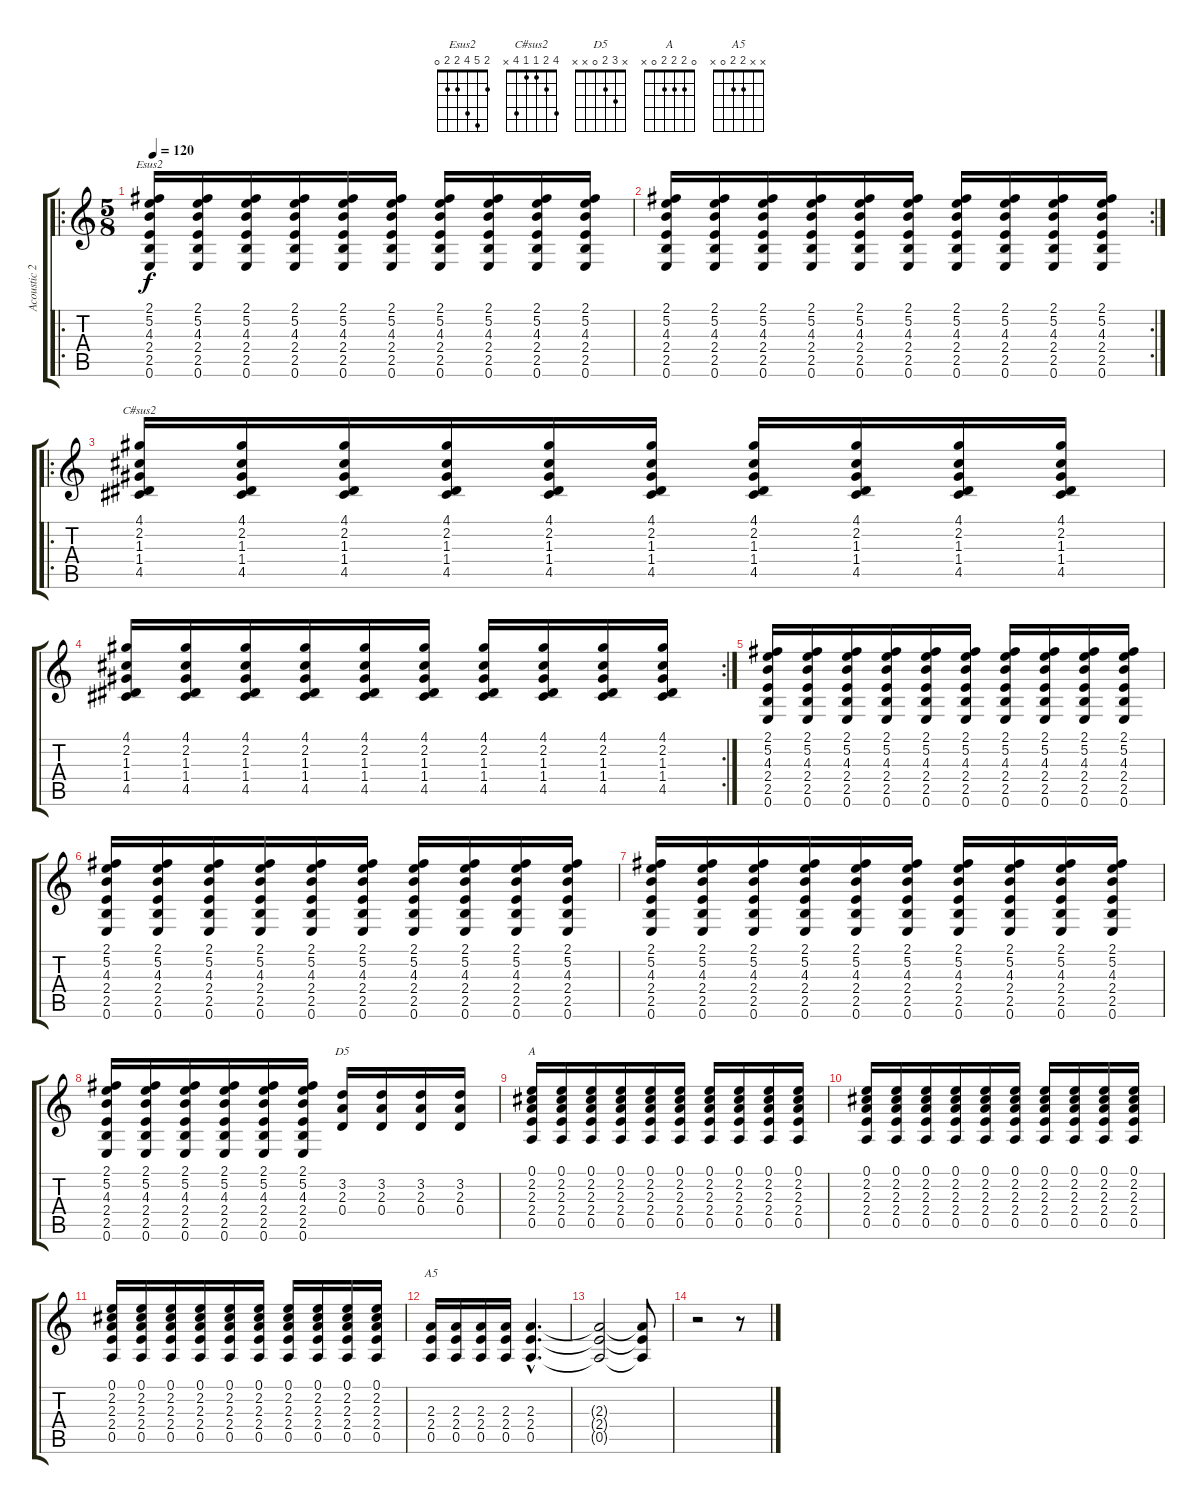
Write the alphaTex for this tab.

\track ("Acoustic 2" "Acoustic 2") {instrument acousticguitarnylon}
\staff {score tabs}
\tuning (E4 B3 G3 D3 A2 E2) {hide}
\chord ("Esus2" 2 5 4 2 2 0)
\chord ("C#sus2" 4 2 1 1 4 x)
\chord ("D5" x 3 2 0 x x)
\chord ("A" 0 2 2 2 0 x)
\chord ("A5" x x 2 2 0 x)
\ro
\ts (5 8)
\tempo 120
\clef g2
\ks c
(2.1 5.2 4.3 2.4 2.5 0.6).16{ch "Esus2" dy f instrument acousticguitarnylon} (2.1 5.2 4.3 2.4 2.5 0.6).16 (2.1 5.2 4.3 2.4 2.5 0.6).16 (2.1 5.2 4.3 2.4 2.5 0.6).16 (2.1 5.2 4.3 2.4 2.5 0.6).16 (2.1 5.2 4.3 2.4 2.5 0.6).16 (2.1 5.2 4.3 2.4 2.5 0.6).16 (2.1 5.2 4.3 2.4 2.5 0.6).16 (2.1 5.2 4.3 2.4 2.5 0.6).16 (2.1 5.2 4.3 2.4 2.5 0.6).16 |
\rc 2
(2.1 5.2 4.3 2.4 2.5 0.6).16 (2.1 5.2 4.3 2.4 2.5 0.6).16 (2.1 5.2 4.3 2.4 2.5 0.6).16 (2.1 5.2 4.3 2.4 2.5 0.6).16 (2.1 5.2 4.3 2.4 2.5 0.6).16 (2.1 5.2 4.3 2.4 2.5 0.6).16 (2.1 5.2 4.3 2.4 2.5 0.6).16 (2.1 5.2 4.3 2.4 2.5 0.6).16 (2.1 5.2 4.3 2.4 2.5 0.6).16 (2.1 5.2 4.3 2.4 2.5 0.6).16 |
\ro
(4.1 2.2 1.3 1.4 4.5).16{ch "C#sus2"} (4.1 2.2 1.3 1.4 4.5).16 (4.1 2.2 1.3 1.4 4.5).16 (4.1 2.2 1.3 1.4 4.5).16 (4.1 2.2 1.3 1.4 4.5).16 (4.1 2.2 1.3 1.4 4.5).16 (4.1 2.2 1.3 1.4 4.5).16 (4.1 2.2 1.3 1.4 4.5).16 (4.1 2.2 1.3 1.4 4.5).16 (4.1 2.2 1.3 1.4 4.5).16 |
\rc 2
(4.1 2.2 1.3 1.4 4.5).16 (4.1 2.2 1.3 1.4 4.5).16 (4.1 2.2 1.3 1.4 4.5).16 (4.1 2.2 1.3 1.4 4.5).16 (4.1 2.2 1.3 1.4 4.5).16 (4.1 2.2 1.3 1.4 4.5).16 (4.1 2.2 1.3 1.4 4.5).16 (4.1 2.2 1.3 1.4 4.5).16 (4.1 2.2 1.3 1.4 4.5).16 (4.1 2.2 1.3 1.4 4.5).16 |
(2.1 5.2 4.3 2.4 2.5 0.6).16 (2.1 5.2 4.3 2.4 2.5 0.6).16 (2.1 5.2 4.3 2.4 2.5 0.6).16 (2.1 5.2 4.3 2.4 2.5 0.6).16 (2.1 5.2 4.3 2.4 2.5 0.6).16 (2.1 5.2 4.3 2.4 2.5 0.6).16 (2.1 5.2 4.3 2.4 2.5 0.6).16 (2.1 5.2 4.3 2.4 2.5 0.6).16 (2.1 5.2 4.3 2.4 2.5 0.6).16 (2.1 5.2 4.3 2.4 2.5 0.6).16 |
(2.1 5.2 4.3 2.4 2.5 0.6).16 (2.1 5.2 4.3 2.4 2.5 0.6).16 (2.1 5.2 4.3 2.4 2.5 0.6).16 (2.1 5.2 4.3 2.4 2.5 0.6).16 (2.1 5.2 4.3 2.4 2.5 0.6).16 (2.1 5.2 4.3 2.4 2.5 0.6).16 (2.1 5.2 4.3 2.4 2.5 0.6).16 (2.1 5.2 4.3 2.4 2.5 0.6).16 (2.1 5.2 4.3 2.4 2.5 0.6).16 (2.1 5.2 4.3 2.4 2.5 0.6).16 |
(2.1 5.2 4.3 2.4 2.5 0.6).16 (2.1 5.2 4.3 2.4 2.5 0.6).16 (2.1 5.2 4.3 2.4 2.5 0.6).16 (2.1 5.2 4.3 2.4 2.5 0.6).16 (2.1 5.2 4.3 2.4 2.5 0.6).16 (2.1 5.2 4.3 2.4 2.5 0.6).16 (2.1 5.2 4.3 2.4 2.5 0.6).16 (2.1 5.2 4.3 2.4 2.5 0.6).16 (2.1 5.2 4.3 2.4 2.5 0.6).16 (2.1 5.2 4.3 2.4 2.5 0.6).16 |
(2.1 5.2 4.3 2.4 2.5 0.6).16 (2.1 5.2 4.3 2.4 2.5 0.6).16 (2.1 5.2 4.3 2.4 2.5 0.6).16 (2.1 5.2 4.3 2.4 2.5 0.6).16 (2.1 5.2 4.3 2.4 2.5 0.6).16 (2.1 5.2 4.3 2.4 2.5 0.6).16 (3.2 2.3 0.4).16{ch "D5"} (3.2 2.3 0.4).16 (3.2 2.3 0.4).16 (3.2 2.3 0.4).16 |
(0.1 2.2 2.3 2.4 0.5).16{ch "A"} (0.1 2.2 2.3 2.4 0.5).16 (0.1 2.2 2.3 2.4 0.5).16 (0.1 2.2 2.3 2.4 0.5).16 (0.1 2.2 2.3 2.4 0.5).16 (0.1 2.2 2.3 2.4 0.5).16 (0.1 2.2 2.3 2.4 0.5).16 (0.1 2.2 2.3 2.4 0.5).16 (0.1 2.2 2.3 2.4 0.5).16 (0.1 2.2 2.3 2.4 0.5).16 |
(0.1 2.2 2.3 2.4 0.5).16 (0.1 2.2 2.3 2.4 0.5).16 (0.1 2.2 2.3 2.4 0.5).16 (0.1 2.2 2.3 2.4 0.5).16 (0.1 2.2 2.3 2.4 0.5).16 (0.1 2.2 2.3 2.4 0.5).16 (0.1 2.2 2.3 2.4 0.5).16 (0.1 2.2 2.3 2.4 0.5).16 (0.1 2.2 2.3 2.4 0.5).16 (0.1 2.2 2.3 2.4 0.5).16 |
(0.1 2.2 2.3 2.4 0.5).16 (0.1 2.2 2.3 2.4 0.5).16 (0.1 2.2 2.3 2.4 0.5).16 (0.1 2.2 2.3 2.4 0.5).16 (0.1 2.2 2.3 2.4 0.5).16 (0.1 2.2 2.3 2.4 0.5).16 (0.1 2.2 2.3 2.4 0.5).16 (0.1 2.2 2.3 2.4 0.5).16 (0.1 2.2 2.3 2.4 0.5).16 (0.1 2.2 2.3 2.4 0.5).16 |
(2.3 2.4 0.5).16{ch "A5"} (2.3 2.4 0.5).16 (2.3 2.4 0.5).16 (2.3 2.4 0.5).16 (2.3{hac} 2.4{hac} 0.5{hac}).4{d} |
(2.3{t} 2.4{t} 0.5{t}).2 (2.3{t} 2.4{t} 0.5{t}).8 |
r.2 r.8
